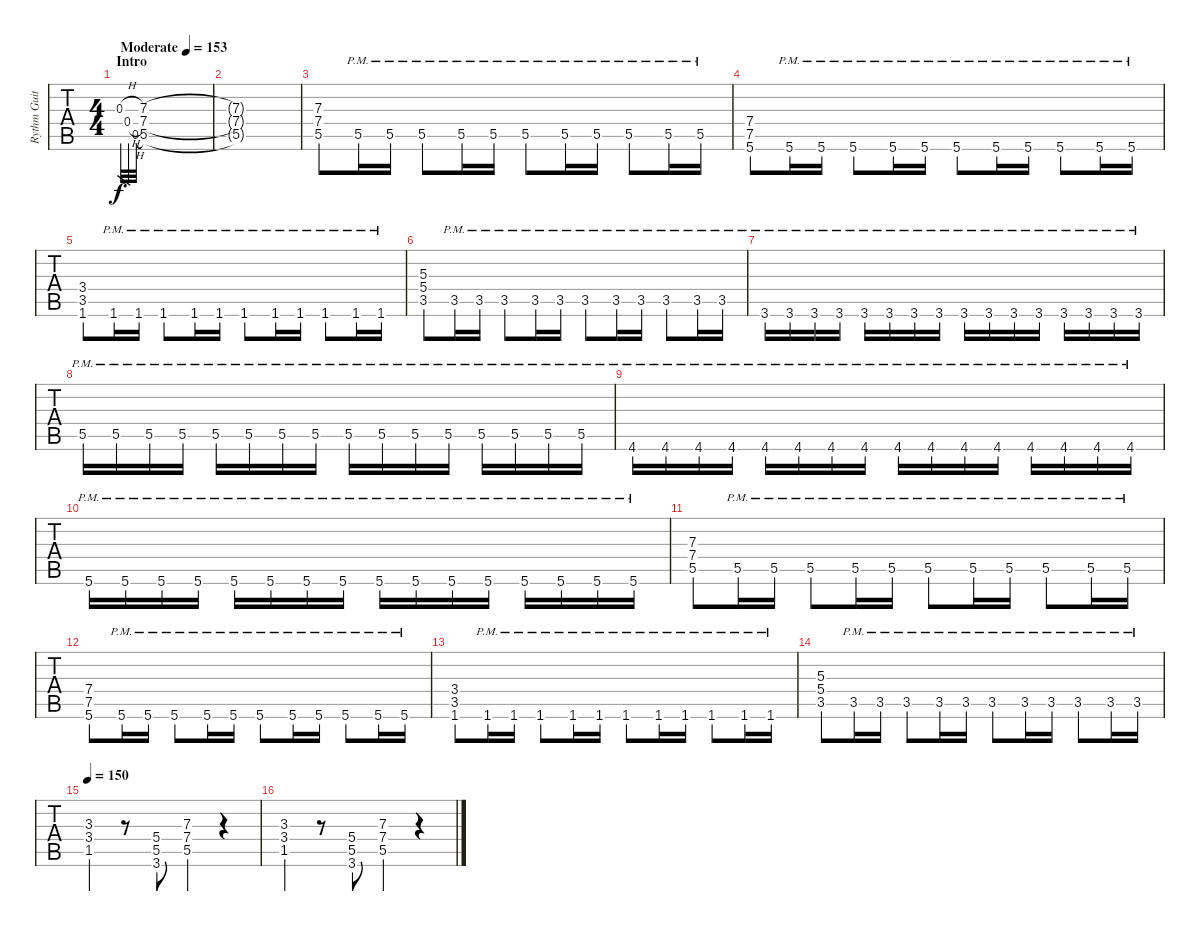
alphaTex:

\track ("Rythm Guitar" "Rythm Guit") {instrument distortionguitar}
\staff {tabs}
\tuning (Eb4 Bb3 Gb3 Db3 Ab2 Eb2) {hide}
\ts (4 4)
\section ("" "Intro")
\tempo (153 "Moderate")
\clef g2
\ks c
0.3{h}.32{gr dy f instrument distortionguitar} 0.4{h}.32{gr} 0.5{h}.32{gr} (7.3 7.4 5.5).1 |
(7.3{t} 7.4{t} 5.5{t}).1 |
(7.3 7.4 5.5).8 5.5{pm}.16 5.5{pm}.16 5.5{pm}.8 5.5{pm}.16 5.5{pm}.16 5.5{pm}.8 5.5{pm}.16 5.5{pm}.16 5.5{pm}.8 5.5{pm}.16 5.5{pm}.16 |
(7.4 7.5 5.6).8 5.6{pm}.16 5.6{pm}.16 5.6{pm}.8 5.6{pm}.16 5.6{pm}.16 5.6{pm}.8 5.6{pm}.16 5.6{pm}.16 5.6{pm}.8 5.6{pm}.16 5.6{pm}.16 |
(3.4 3.5 1.6).8 1.6{pm}.16 1.6{pm}.16 1.6{pm}.8 1.6{pm}.16 1.6{pm}.16 1.6{pm}.8 1.6{pm}.16 1.6{pm}.16 1.6{pm}.8 1.6{pm}.16 1.6{pm}.16 |
(5.3 5.4 3.5).8 3.5{pm}.16 3.5{pm}.16 3.5{pm}.8 3.5{pm}.16 3.5{pm}.16 3.5{pm}.8 3.5{pm}.16 3.5{pm}.16 3.5{pm}.8 3.5{pm}.16 3.5{pm}.16 |
3.6{pm}.16 3.6{pm}.16 3.6{pm}.16 3.6{pm}.16 3.6{pm}.16 3.6{pm}.16 3.6{pm}.16 3.6{pm}.16 3.6{pm}.16 3.6{pm}.16 3.6{pm}.16 3.6{pm}.16 3.6{pm}.16 3.6{pm}.16 3.6{pm}.16 3.6{pm}.16 |
5.5{pm}.16 5.5{pm}.16 5.5{pm}.16 5.5{pm}.16 5.5{pm}.16 5.5{pm}.16 5.5{pm}.16 5.5{pm}.16 5.5{pm}.16 5.5{pm}.16 5.5{pm}.16 5.5{pm}.16 5.5{pm}.16 5.5{pm}.16 5.5{pm}.16 5.5{pm}.16 |
4.6{pm}.16 4.6{pm}.16 4.6{pm}.16 4.6{pm}.16 4.6{pm}.16 4.6{pm}.16 4.6{pm}.16 4.6{pm}.16 4.6{pm}.16 4.6{pm}.16 4.6{pm}.16 4.6{pm}.16 4.6{pm}.16 4.6{pm}.16 4.6{pm}.16 4.6{pm}.16 |
5.6{pm}.16 5.6{pm}.16 5.6{pm}.16 5.6{pm}.16 5.6{pm}.16 5.6{pm}.16 5.6{pm}.16 5.6{pm}.16 5.6{pm}.16 5.6{pm}.16 5.6{pm}.16 5.6{pm}.16 5.6{pm}.16 5.6{pm}.16 5.6{pm}.16 5.6{pm}.16 |
(7.3 7.4 5.5).8 5.5{pm}.16 5.5{pm}.16 5.5{pm}.8 5.5{pm}.16 5.5{pm}.16 5.5{pm}.8 5.5{pm}.16 5.5{pm}.16 5.5{pm}.8 5.5{pm}.16 5.5{pm}.16 |
(7.4 7.5 5.6).8 5.6{pm}.16 5.6{pm}.16 5.6{pm}.8 5.6{pm}.16 5.6{pm}.16 5.6{pm}.8 5.6{pm}.16 5.6{pm}.16 5.6{pm}.8 5.6{pm}.16 5.6{pm}.16 |
(3.4 3.5 1.6).8 1.6{pm}.16 1.6{pm}.16 1.6{pm}.8 1.6{pm}.16 1.6{pm}.16 1.6{pm}.8 1.6{pm}.16 1.6{pm}.16 1.6{pm}.8 1.6{pm}.16 1.6{pm}.16 |
(5.3 5.4 3.5).8 3.5{pm}.16 3.5{pm}.16 3.5{pm}.8 3.5{pm}.16 3.5{pm}.16 3.5{pm}.8 3.5{pm}.16 3.5{pm}.16 3.5{pm}.8 3.5{pm}.16 3.5{pm}.16 |
\tempo 150
(3.3 3.4 1.5).4 r.8 (5.4 5.5 3.6).8 (7.3 7.4 5.5).4 r.4 |
(3.3 3.4 1.5).4 r.8 (5.4 5.5 3.6).8 (7.3 7.4 5.5).4 r.4
